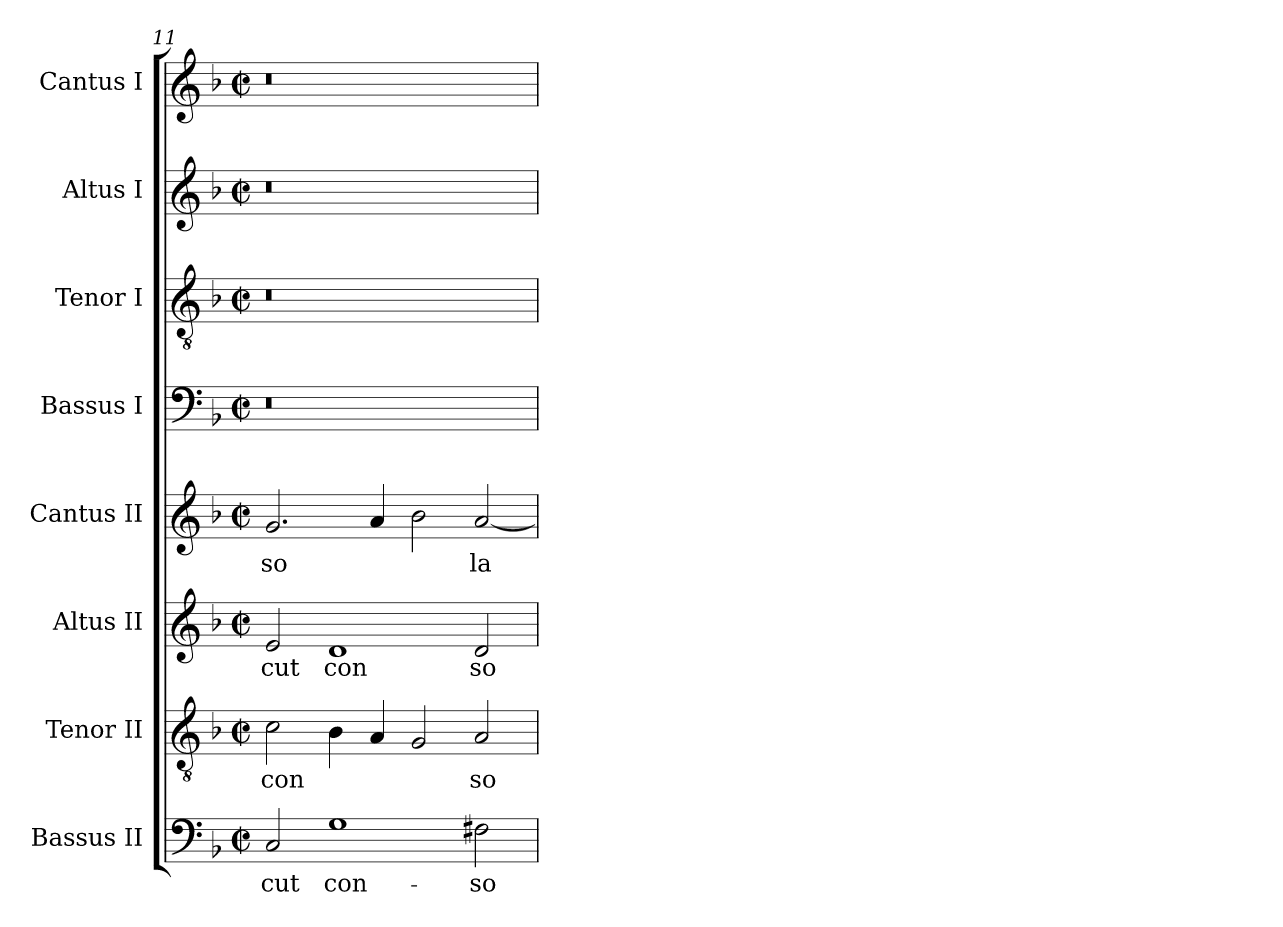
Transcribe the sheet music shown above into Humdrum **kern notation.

**kern	**text	**kern	**text	**kern	**text	**kern	**text	**kern	**kern	**kern	**kern
*part8	*part8	*part7	*part7	*part6	*part6	*part5	*part5	*part4	*part3	*part2	*part1
*staff8	*staff8	*staff7	*staff7	*staff6	*staff6	*staff5	*staff5	*staff4	*staff3	*staff2	*staff1
*I"Bassus II	*	*I"Tenor II	*	*I"Altus II	*	*I"Cantus II	*	*I"Bassus I	*I"Tenor I	*I"Altus I	*I"Cantus I
*I'Bassus II	*	*I'Tenor II	*	*I'Altus II	*	*I'Cantus II	*	*I'Bassus I	*I'Tenor I	*I'Altus I	*I'Cantus I
*clefF4	*	*clefGv2	*	*clefG2	*	*clefG2	*	*clefF4	*clefGv2	*clefG2	*clefG2
*k[b-]	*	*k[b-]	*	*k[b-]	*	*k[b-]	*	*k[b-]	*k[b-]	*k[b-]	*k[b-]
*F:	*	*F:	*	*F:	*	*F:	*	*F:	*F:	*F:	*F:
*M2/2	*	*M2/2	*	*M2/2	*	*M2/2	*	*M2/2	*M2/2	*M2/2	*M2/2
*met(c|)	*	*met(c|)	*	*met(c|)	*	*met(c|)	*	*met(c|)	*met(c|)	*met(c|)	*met(c|)
=11	=11	=11	=11	=11	=11	=11	=11	=11	=11	=11	=11
!	!LO:LY:b:cj	!	!LO:LY:b:cj	!	!LO:LY:b:cj	!	!LO:LY:b:cj	!	!	!	!
2C/	-cut	2c\	con-	2e/	cut	2.g/	-so-	0r	0r	0r	0r
!	!LO:LY:b:cj	!	!LO:LY:b:cj	!	!LO:LY:b:cj	!	!	!	!	!	!
1G	con-	4B-\	--	1d	con	.	.	.	.	.	.
!	!	!	!LO:LY:b:cj	!	!	!	!LO:LY:b:cj	!	!	!	!
.	.	4A/	--	.	.	4a/	--	.	.	.	.
!	!	!	!LO:LY:b:cj	!	!	!	!LO:LY:b:cj	!	!	!	!
.	.	2G/	--	.	.	2b-\	--	.	.	.	.
!	!LO:LY:b:cj	!	!LO:LY:b:cj	!	!LO:LY:b:cj	!	!LO:LY:b:cj	!	!	!	!
2F#X\	-so-	2A/	-so-	2d/	so	[<2a/	-la-	.	.	.	.
=	=	=	=	=	=	=	=	=	=	=	=
*-	*-	*-	*-	*-	*-	*-	*-	*-	*-	*-	*-
